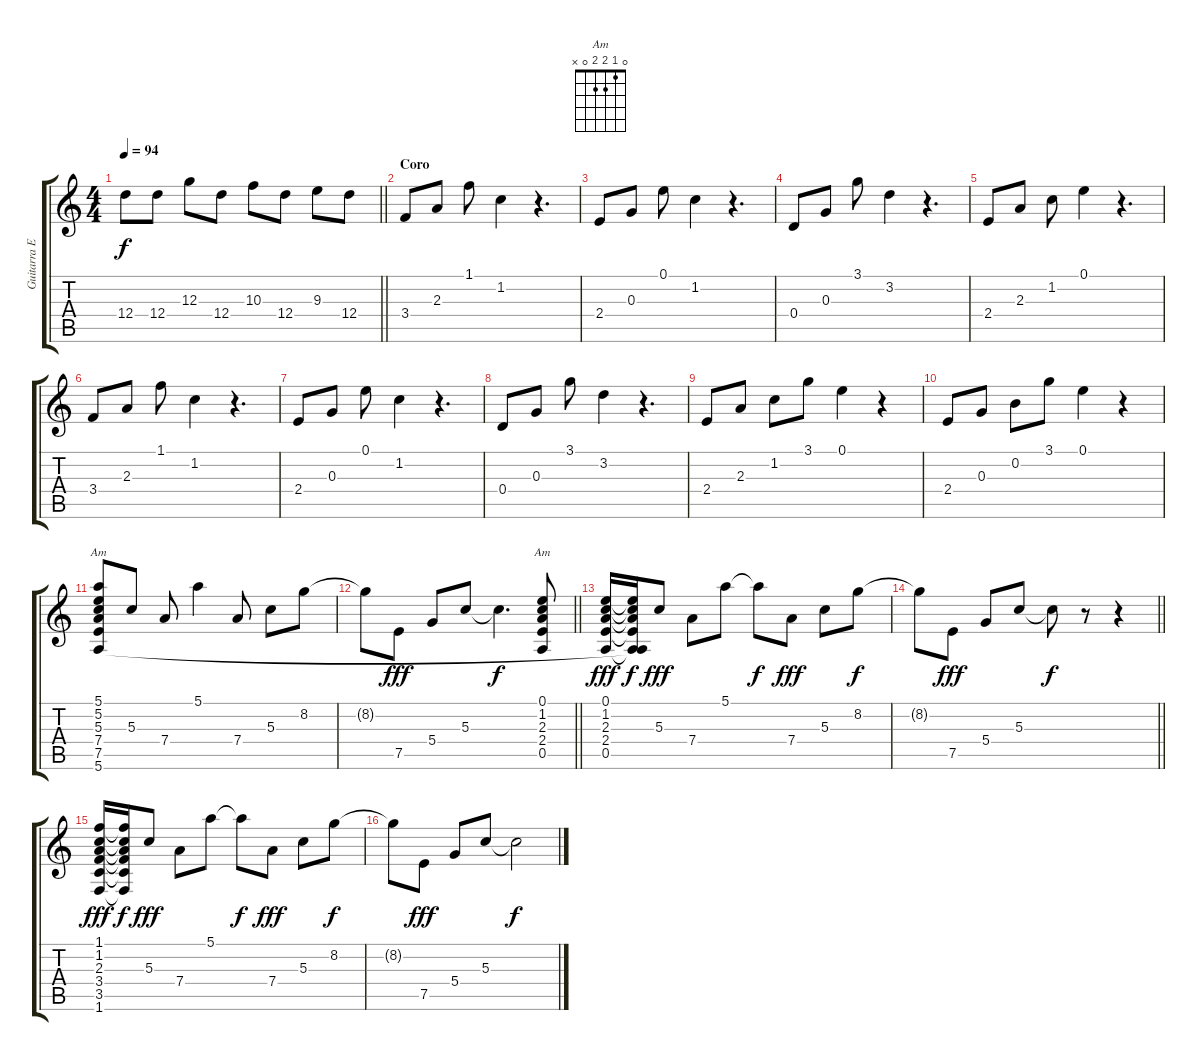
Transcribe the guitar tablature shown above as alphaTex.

\track ("Guitarra Electrica" "Guitarra E") {instrument electricguitarjazz}
\staff {score tabs}
\tuning (E4 B3 G3 D3 A2 E2) {hide}
\chord ("Am" 5 5 5 7 7 5) {firstfret 5 barre 5}
\chord ("Am" 0 1 2 2 0 x)
\ts (4 4)
\tempo 94
\clef g2
\barLineRight lightlight
\ks c
12.4.8{dy f} 12.4.8 12.3.8 12.4.8 10.3.8 12.4.8 9.3.8 12.4.8 |
\section ("" "Coro")
3.4.8 2.3.8 1.1.8 1.2.4 r.4{d} |
2.4.8 0.3.8 0.1.8 1.2.4 r.4{d} |
0.4.8 0.3.8 3.1.8 3.2.4 r.4{d} |
2.4.8 2.3.8 1.2.8 0.1.4 r.4{d} |
3.4.8 2.3.8 1.1.8 1.2.4 r.4{d} |
2.4.8 0.3.8 0.1.8 1.2.4 r.4{d} |
0.4.8 0.3.8 3.1.8 3.2.4 r.4{d} |
2.4.8 2.3.8 1.2.8 3.1.8 0.1.4 r.4 |
2.4.8 0.3.8 0.2.8 3.1.8 0.1.4 r.4 |
(5.1 5.2 5.3 7.4 7.5 5.6).8{ch "Am"} 5.3.8 7.4.8 5.1.4 7.4.8 5.3.8 8.2.8 |
\barLineRight lightlight
8.2{t}.8 7.5.8{dy fff} 5.4.8 5.3.8 5.3{t}.4{d dy f} (0.1 1.2 2.3 2.4 0.5).8{ch "Am"} |
(0.1 1.2 2.3 2.4 0.5).16{dy fff} (0.1{t} 1.2{t} 2.3{t} 2.4{t} 0.5{t} 5.6{t}).16{dy f} 5.3.8{dy fff volume 9} 7.4.8 5.1.8 5.1{t}.8{dy f} 7.4.8{dy fff} 5.3.8 8.2.8{dy f} |
\barLineRight lightlight
8.2{t}.8 7.5.8{dy fff} 5.4.8 5.3.8 5.3{t}.8{dy f} r.8 r.4 |
(1.1 1.2 2.3 3.4 3.5 1.6).16{dy fff} (1.1{t} 1.2{t} 2.3{t} 3.4{t} 3.5{t} 1.6{t}).16{dy f} 5.3.8{dy fff volume 9} 7.4.8 5.1.8 5.1{t}.8{dy f} 7.4.8{dy fff} 5.3.8 8.2.8{dy f} |
8.2{t}.8 7.5.8{dy fff} 5.4.8 5.3.8 5.3{t}.2{dy f}
